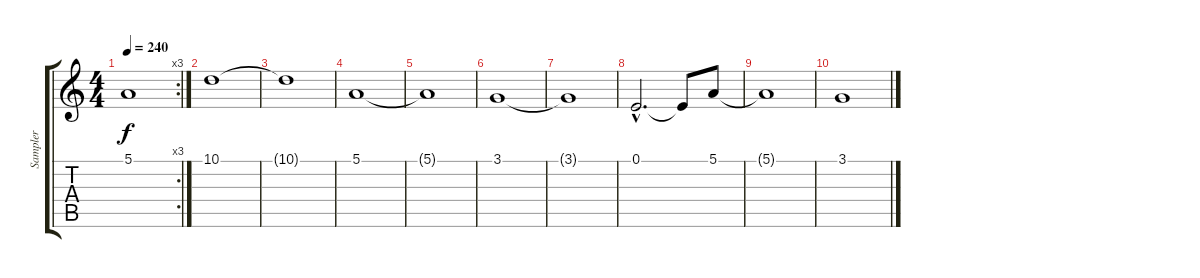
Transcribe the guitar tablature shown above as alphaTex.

\track ("Sampler" "Sampler") {instrument stringensemble1}
\staff {score tabs}
\tuning (E4 B3 G3 D3 A2 E2) {hide}
\rc 3
\ts (4 4)
\tempo 240
\clef g2
\ks c
5.1{t}.1{dy f} |
10.1.1 |
10.1{t}.1 |
5.1.1 |
5.1{t}.1 |
3.1.1 |
3.1{t}.1 |
0.1{hac}.2{d} 0.1{t}.8 5.1.8 |
5.1{t}.1 |
3.1.1
